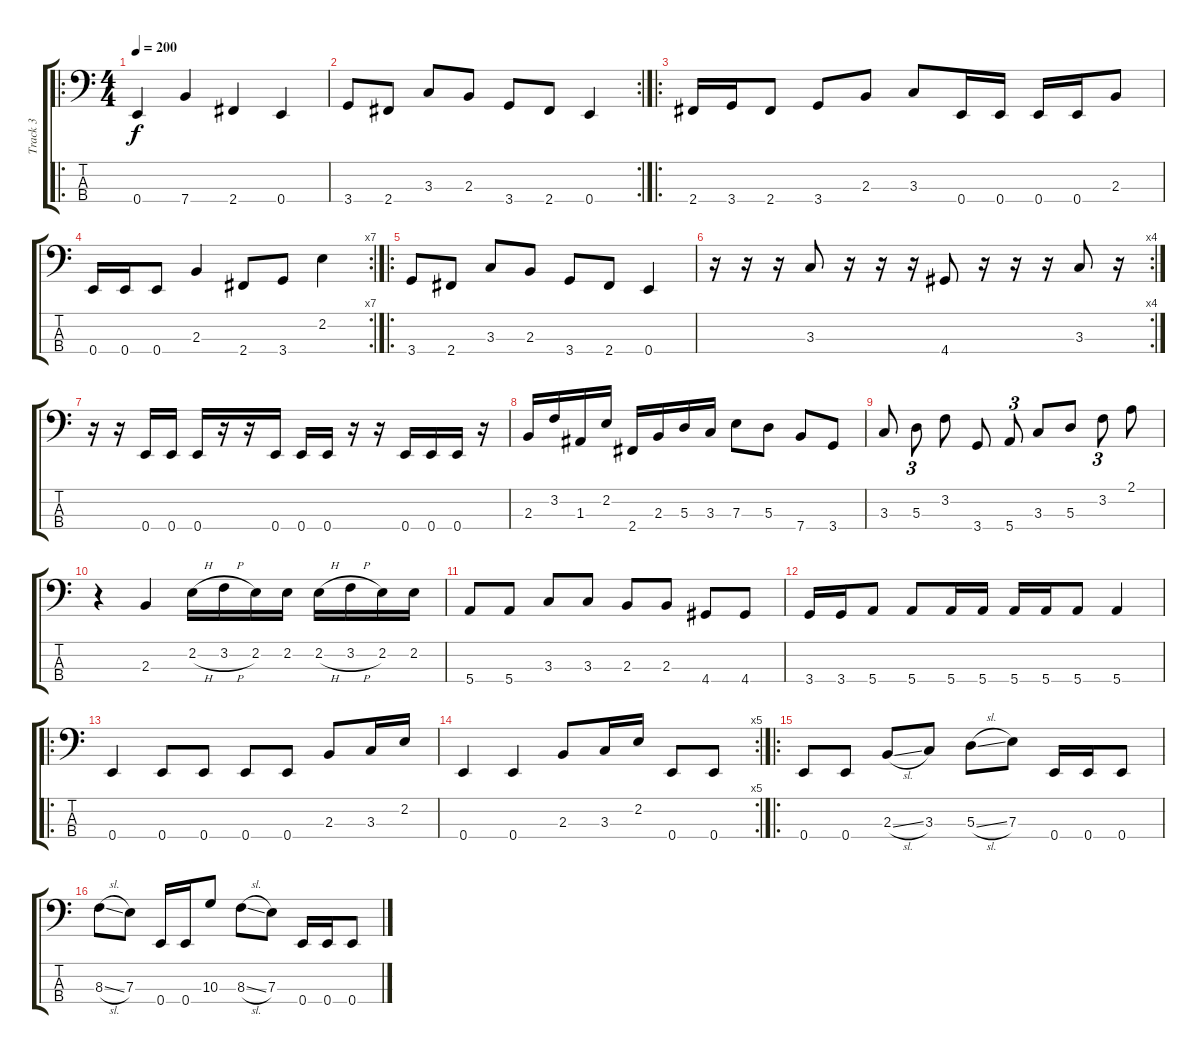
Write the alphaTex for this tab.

\track ("Track 3" "Track 3") {instrument electricbasspick}
\staff {score tabs}
\tuning (G2 D2 A1 E1) {hide}
\ro
\ts (4 4)
\tempo 200
\clef f4
\ks c
0.4.4{dy f instrument electricbasspick} 7.4.4 2.4.4 0.4.4 |
\rc 2
3.4.8 2.4.8 3.3.8 2.3.8 3.4.8 2.4.8 0.4.4 |
\ro
2.4.16 3.4.16 2.4.8 3.4.8 2.3.8 3.3.8 0.4.16 0.4.16 0.4.16 0.4.16 2.3.8 |
\rc 7
0.4.16 0.4.16 0.4.8 2.3.4 2.4.8 3.4.8 2.2.4 |
\ro
3.4.8 2.4.8 3.3.8 2.3.8 3.4.8 2.4.8 0.4.4 |
\rc 4
r.16 r.16 r.16 3.3.8 r.16 r.16 r.16 4.4.8 r.16 r.16 r.16 3.3.8 r.16 |
r.16 r.16 0.4.16 0.4.16 0.4.16 r.16 r.16 0.4.16 0.4.16 0.4.16 r.16 r.16 0.4.16 0.4.16 0.4.16 r.16 |
2.3.16 3.2.16 1.3.16 2.2.16 2.4.16 2.3.16 5.3.16 3.3.16 7.3.8 5.3.8 7.4.8 3.4.8 |
3.3.8 5.3.8{tu (3 2)} 3.2.8 3.4.8 5.4.8{tu (3 2)} 3.3.8 5.3.8 3.2.8{tu (3 2)} 2.1.8 |
r.4 2.3.4 2.2{h}.16 3.2{h}.16 2.2.16 2.2.16 2.2{h}.16 3.2{h}.16 2.2.16 2.2.16 |
5.4.8 5.4.8 3.3.8 3.3.8 2.3.8 2.3.8 4.4.8 4.4.8 |
3.4.16 3.4.16 5.4.8 5.4.8 5.4.16 5.4.16 5.4.16 5.4.16 5.4.8 5.4.4 |
\ro
0.4.4 0.4.8 0.4.8 0.4.8 0.4.8 2.3.8 3.3.16 2.2.16 |
\rc 5
0.4.4 0.4.4 2.3.8 3.3.16 2.2.16 0.4.8 0.4.8 |
\ro
0.4.8 0.4.8 2.3{sl}.8 3.3.8 5.3{sl}.8 7.3.8 0.4.16 0.4.16 0.4.8 |
8.3{sl}.8 7.3.8 0.4.16 0.4.16 10.3.8 8.3{sl}.8 7.3.8 0.4.16 0.4.16 0.4.8
